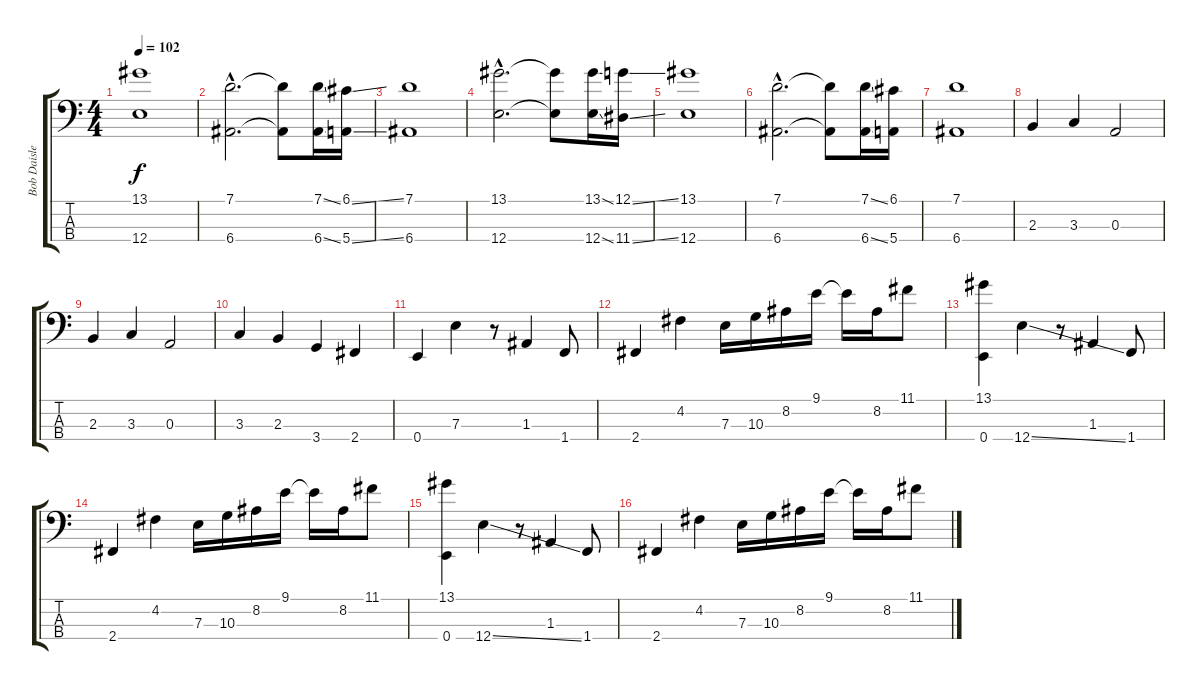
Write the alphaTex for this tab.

\track ("Bob Daisley" "Bob Daisle") {instrument electricbassfinger}
\staff {score tabs}
\tuning (G2 D2 A1 E1) {hide}
\ts (4 4)
\tempo 102
\clef f4
\ks c
(13.1 12.4).1{dy f} |
(7.1{hac} 6.4{hac}).2{d} (7.1{t} 6.4{t}).8 (7.1{ss} 6.4{ss}).16 (6.1{ss} 5.4{ss}).16 |
(7.1 6.4).1 |
(13.1{hac} 12.4{hac}).2{d} (13.1{t} 12.4{t}).8 (13.1{ss} 12.4{ss}).16 (12.1{ss} 11.4{ss}).16 |
(13.1 12.4).1 |
(7.1{hac} 6.4{hac}).2{d} (7.1{t} 6.4{t}).8 (7.1{ss} 6.4{ss}).16 (6.1 5.4).16 |
(7.1 6.4).1 |
2.3.4 3.3.4 0.3.2 |
2.3.4 3.3.4 0.3.2 |
3.3.4 2.3.4 3.4.4 2.4.4 |
0.4.4 7.3.4 r.8 1.3.4 1.4.8 |
2.4.4 4.2.4 7.3.16 10.3.16 8.2.16 9.1.16 9.1{t}.16 8.2.16 11.1.8 |
(13.1 0.4).4 12.4{ss}.4 r.8 1.3.4 1.4.8 |
2.4.4 4.2.4 7.3.16 10.3.16 8.2.16 9.1.16 9.1{t}.16 8.2.16 11.1.8 |
(13.1 0.4).4 12.4{ss}.4 r.8 1.3.4 1.4.8 |
2.4.4 4.2.4 7.3.16 10.3.16 8.2.16 9.1.16 9.1{t}.16 8.2.16 11.1.8
